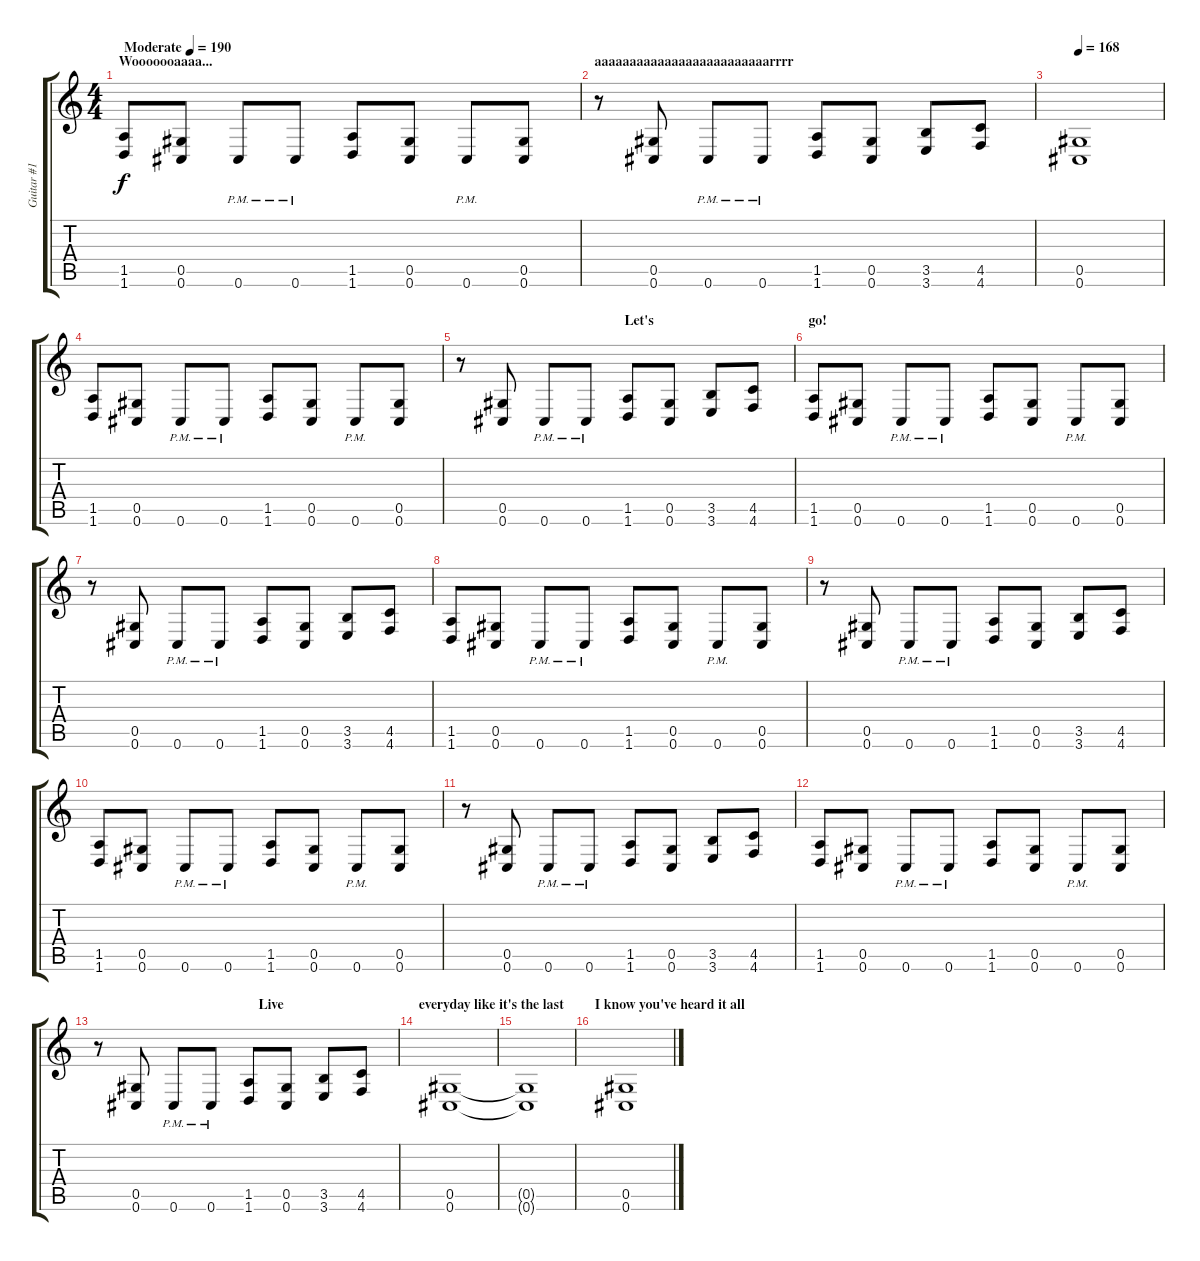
\track ("Guitar #1" "Guitar #1") {instrument distortionguitar}
\staff {score tabs}
\tuning (Eb4 Bb3 Gb3 Db3 Ab2 Db2) {hide}
\ts (4 4)
\section ("" "Wooooooaaaa...")
\tempo (190 "Moderate")
\clef g2
\ks c
(1.5 1.6).8{dy f instrument distortionguitar} (0.5 0.6).8 0.6{pm}.8 0.6{pm}.8 (1.5 1.6).8 (0.5 0.6).8 0.6{pm}.8 (0.5 0.6).8 |
\section ("" "aaaaaaaaaaaaaaaaaaaaaaaaarrrr")
r.8 (0.5 0.6).8 0.6{pm}.8 0.6{pm}.8 (1.5 1.6).8 (0.5 0.6).8 (3.5 3.6).8 (4.5 4.6).8 |
\tempo 168
(0.5 0.6).1 |
(1.5 1.6).8 (0.5 0.6).8 0.6{pm}.8 0.6{pm}.8 (1.5 1.6).8 (0.5 0.6).8 0.6{pm}.8 (0.5 0.6).8 |
\section ("" "                                                Let's")
r.8 (0.5 0.6).8 0.6{pm}.8 0.6{pm}.8 (1.5 1.6).8 (0.5 0.6).8 (3.5 3.6).8 (4.5 4.6).8 |
\section ("" "go!")
(1.5 1.6).8 (0.5 0.6).8 0.6{pm}.8 0.6{pm}.8 (1.5 1.6).8 (0.5 0.6).8 0.6{pm}.8 (0.5 0.6).8 |
r.8 (0.5 0.6).8 0.6{pm}.8 0.6{pm}.8 (1.5 1.6).8 (0.5 0.6).8 (3.5 3.6).8 (4.5 4.6).8 |
(1.5 1.6).8 (0.5 0.6).8 0.6{pm}.8 0.6{pm}.8 (1.5 1.6).8 (0.5 0.6).8 0.6{pm}.8 (0.5 0.6).8 |
r.8 (0.5 0.6).8 0.6{pm}.8 0.6{pm}.8 (1.5 1.6).8 (0.5 0.6).8 (3.5 3.6).8 (4.5 4.6).8 |
(1.5 1.6).8 (0.5 0.6).8 0.6{pm}.8 0.6{pm}.8 (1.5 1.6).8 (0.5 0.6).8 0.6{pm}.8 (0.5 0.6).8 |
r.8 (0.5 0.6).8 0.6{pm}.8 0.6{pm}.8 (1.5 1.6).8 (0.5 0.6).8 (3.5 3.6).8 (4.5 4.6).8 |
(1.5 1.6).8 (0.5 0.6).8 0.6{pm}.8 0.6{pm}.8 (1.5 1.6).8 (0.5 0.6).8 0.6{pm}.8 (0.5 0.6).8 |
\section ("" "                                               Live")
r.8 (0.5 0.6).8 0.6{pm}.8 0.6{pm}.8 (1.5 1.6).8 (0.5 0.6).8 (3.5 3.6).8 (4.5 4.6).8 |
\section ("" "everyday like it's the last")
(0.5 0.6).1 |
(0.5{t} 0.6{t}).1 |
\section ("" "I know you've heard it all")
(0.5 0.6).1
